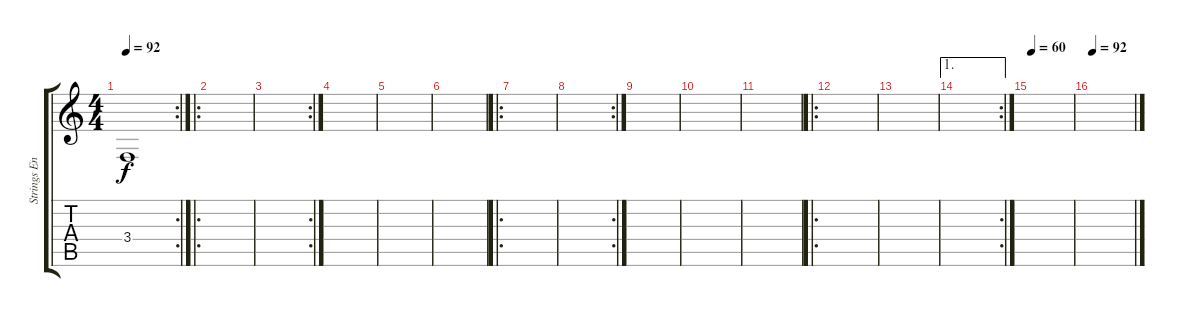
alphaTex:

\track ("Strings Ensemble" "Strings En") {instrument stringensemble1}
\staff {score tabs}
\tuning (E4 B3 G3 D3 A2 E2) {hide}
\rc 2
\ts (4 4)
\tempo 92
\clef g2
\ks c
3.4{t}.1{dy f} |
\ro
|
\rc 2
|
|
|
|
\ro
|
\rc 2
|
|
|
|
\ro
|
|
\ae 1
\rc 2
|
\tempo 60
|
\tempo 92
